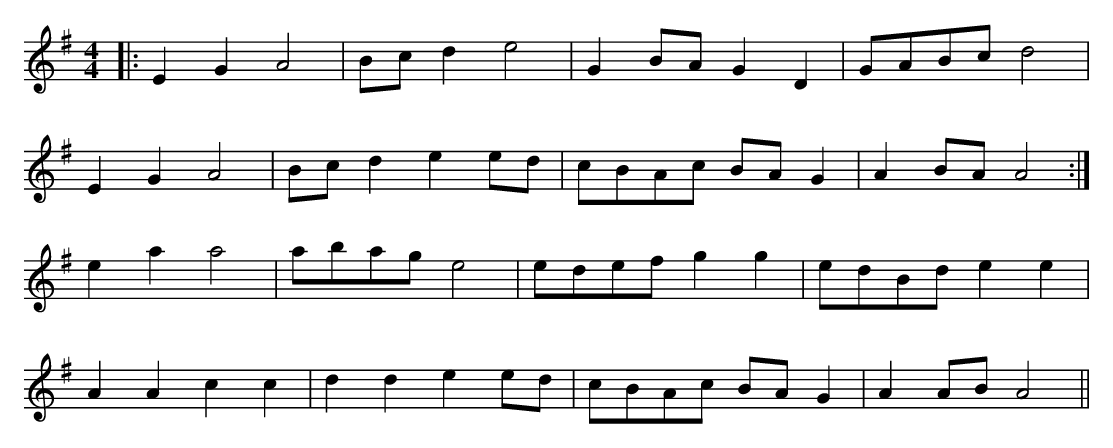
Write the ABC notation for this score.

X:1
M:4/4
K:Ador
|:E2 G2 A4|Bc d2 e4|G2 BA G2 D2|GABc d4|
E2 G2 A4|Bc d2 e2 ed|cBAc BA G2|A2 BA A4:|
e2 a2 a4|abag e4|edef g2 g2|edBd e2 e2|
A2 A2 c2 c2|d2 d2 e2 ed|cBAc BA G2|A2 AB A4||
